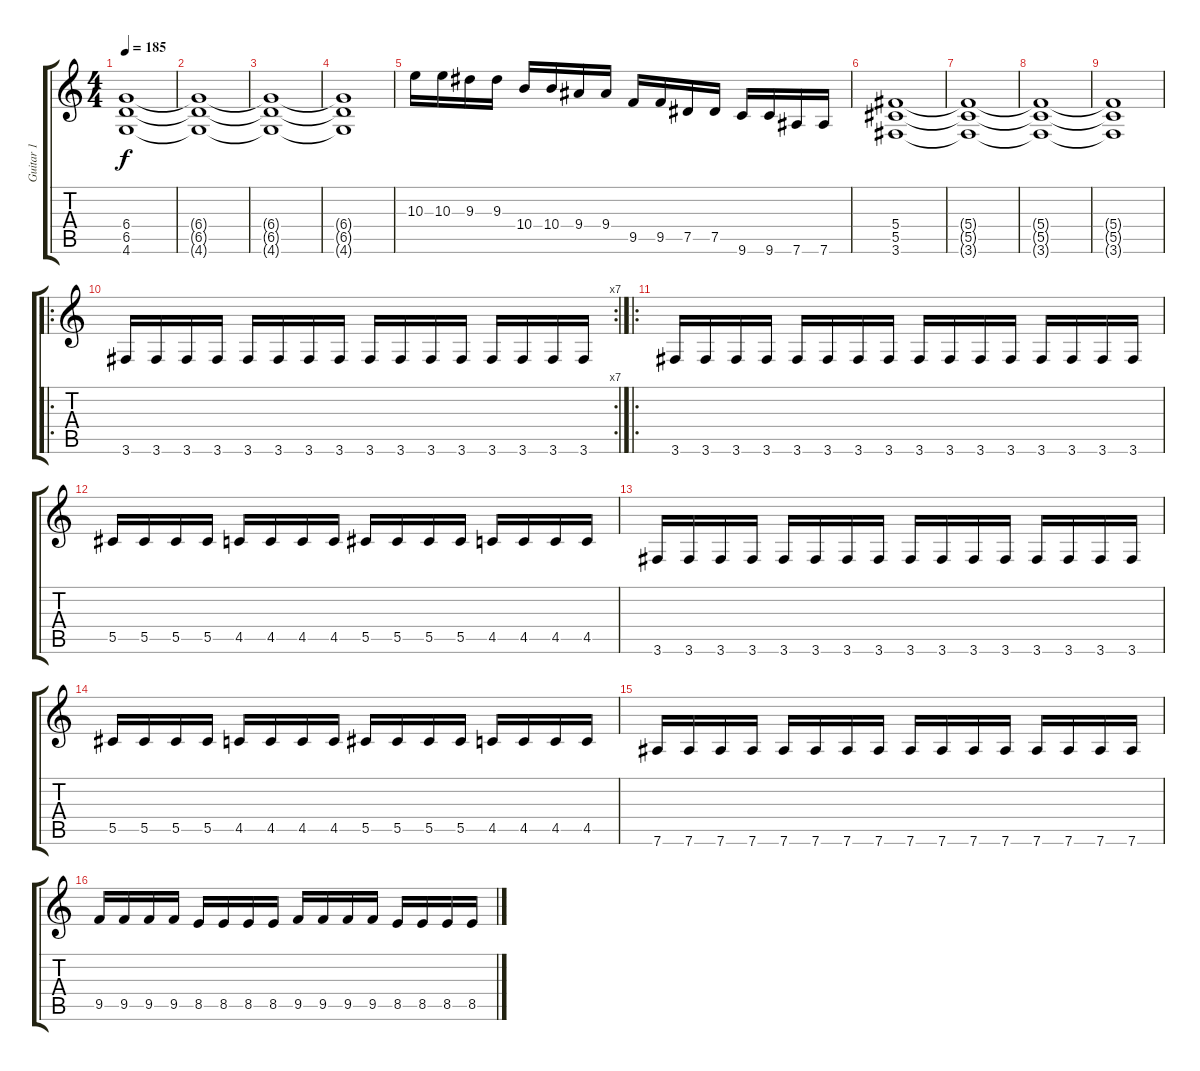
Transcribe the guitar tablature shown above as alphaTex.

\track ("Guitar 1" "Guitar 1") {instrument distortionguitar}
\staff {score tabs}
\tuning (Eb4 Bb3 Gb3 Db3 Ab2 Eb2) {hide}
\ts (4 4)
\tempo 185
\clef g2
\ks c
(6.4 6.5 4.6).1{dy f} |
(6.4{t} 6.5{t} 4.6{t}).1 |
(6.4{t} 6.5{t} 4.6{t}).1 |
(6.4{t} 6.5{t} 4.6{t}).1 |
10.3.16 10.3.16 9.3.16 9.3.16 10.4.16 10.4.16 9.4.16 9.4.16 9.5.16 9.5.16 7.5.16 7.5.16 9.6.16 9.6.16 7.6.16 7.6.16 |
(5.4 5.5 3.6).1 |
(5.4{t} 5.5{t} 3.6{t}).1 |
(5.4{t} 5.5{t} 3.6{t}).1 |
(5.4{t} 5.5{t} 3.6{t}).1 |
\ro
\rc 7
3.6.16 3.6.16 3.6.16 3.6.16 3.6.16 3.6.16 3.6.16 3.6.16 3.6.16 3.6.16 3.6.16 3.6.16 3.6.16 3.6.16 3.6.16 3.6.16 |
\ro
3.6.16 3.6.16 3.6.16 3.6.16 3.6.16 3.6.16 3.6.16 3.6.16 3.6.16 3.6.16 3.6.16 3.6.16 3.6.16 3.6.16 3.6.16 3.6.16 |
5.5.16 5.5.16 5.5.16 5.5.16 4.5.16 4.5.16 4.5.16 4.5.16 5.5.16 5.5.16 5.5.16 5.5.16 4.5.16 4.5.16 4.5.16 4.5.16 |
3.6.16 3.6.16 3.6.16 3.6.16 3.6.16 3.6.16 3.6.16 3.6.16 3.6.16 3.6.16 3.6.16 3.6.16 3.6.16 3.6.16 3.6.16 3.6.16 |
5.5.16 5.5.16 5.5.16 5.5.16 4.5.16 4.5.16 4.5.16 4.5.16 5.5.16 5.5.16 5.5.16 5.5.16 4.5.16 4.5.16 4.5.16 4.5.16 |
7.6.16 7.6.16 7.6.16 7.6.16 7.6.16 7.6.16 7.6.16 7.6.16 7.6.16 7.6.16 7.6.16 7.6.16 7.6.16 7.6.16 7.6.16 7.6.16 |
9.5.16 9.5.16 9.5.16 9.5.16 8.5.16 8.5.16 8.5.16 8.5.16 9.5.16 9.5.16 9.5.16 9.5.16 8.5.16 8.5.16 8.5.16 8.5.16
